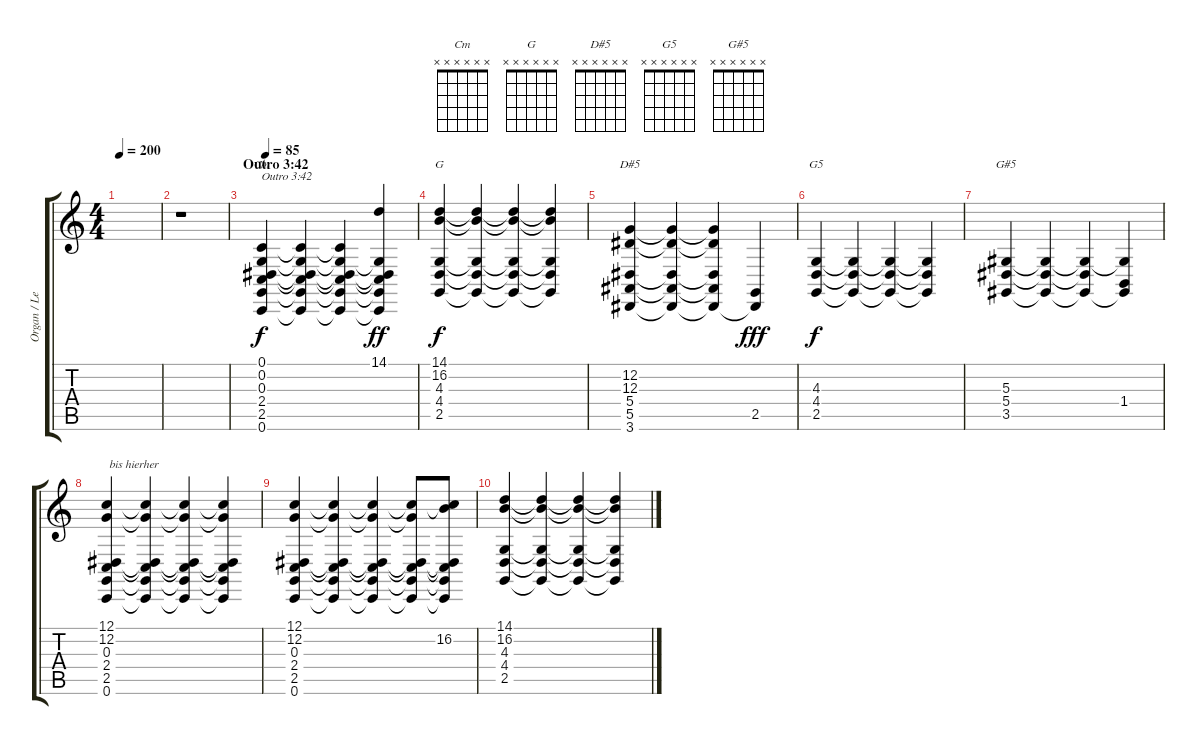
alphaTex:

\track ("Organ / Lead Guitar Solo Harmony" "Organ / Le") {instrument churchorgan}
\staff {score tabs}
\tuning (C4 G3 Eb3 Bb2 F2 C2) {hide}
\chord ("Cm" x x x x x x)
\chord ("G" x x x x x x)
\chord ("D#5" x x x x x x)
\chord ("G5" x x x x x x)
\chord ("G#5" x x x x x x)
\ts (4 4)
\tempo 200
\clef g2
\ks c
|
r.1 |
\section ("" "Outro 3:42")
\tempo 85
(0.1 0.2 0.3 2.4 2.5 0.6).4{ch "Cm" txt "Outro 3:42" volume 10 balance 8 instrument churchorgan} (0.1{t} 0.2{t} 0.3{t} 2.4{t} 2.5{t} 0.6{t}).4 (0.1{t} 0.2{t} 0.3{t} 2.4{t} 2.5{t} 0.6{t}).4 (14.1 0.2{t} 0.3{t} 2.4{t} 2.5{t} 0.6{t}).4{dy ff} |
(14.1 16.2 4.3 4.4 2.5).4{ch "G" dy f} (14.1{t} 16.2{t} 4.3{t} 4.4{t} 2.5{t}).4 (14.1{t} 16.2{t} 4.3{t} 4.4{t} 2.5{t}).4 (14.1{t} 16.2{t} 4.3{t} 4.4{t} 2.5{t}).4 |
(12.2 12.3 5.4 5.5 3.6).4{ch "D#5"} (12.2{t} 12.3{t} 5.4{t} 5.5{t} 3.6{t}).4 (12.2{t} 12.3{t} 5.4{t} 5.5{t} 3.6{t}).4 (2.5 3.6{t}).4{dy fff} |
(4.3 4.4 2.5).4{ch "G5" dy f} (4.3{t} 4.4{t} 2.5{t}).4 (4.3{t} 4.4{t} 2.5{t}).4 (4.3{t} 4.4{t} 2.5{t}).4 |
(5.3 5.4 3.5).4{ch "G#5"} (5.3{t} 5.4{t} 3.5{t}).4 (5.3{t} 5.4{t} 3.5{t}).4 (5.3{t} 1.4 3.5{t}).4 |
(12.1 12.2 0.3 2.4 2.5 0.6).4{txt " bis hierher"} (12.1{t} 12.2{t} 0.3{t} 2.4{t} 2.5{t} 0.6{t}).4 (12.1{t} 12.2{t} 0.3{t} 2.4{t} 2.5{t} 0.6{t}).4 (12.1{t} 12.2{t} 0.3{t} 2.4{t} 2.5{t} 0.6{t}).4 |
(12.1 12.2 0.3 2.4 2.5 0.6).4 (12.1{t} 12.2{t} 0.3{t} 2.4{t} 2.5{t} 0.6{t}).4 (12.1{t} 12.2{t} 0.3{t} 2.4{t} 2.5{t} 0.6{t}).4 (12.1{t} 12.2{t} 0.3{t} 2.4{t} 2.5{t} 0.6{t}).8 (12.1{t} 16.2 0.3{t} 2.4{t} 2.5{t} 0.6{t}).8 |
(14.1 16.2 4.3 4.4 2.5).4 (14.1{t} 16.2{t} 4.3{t} 4.4{t} 2.5{t}).4 (14.1{t} 16.2{t} 4.3{t} 4.4{t} 2.5{t}).4 (14.1{t} 16.2{t} 4.3{t} 4.4{t} 2.5{t}).4
